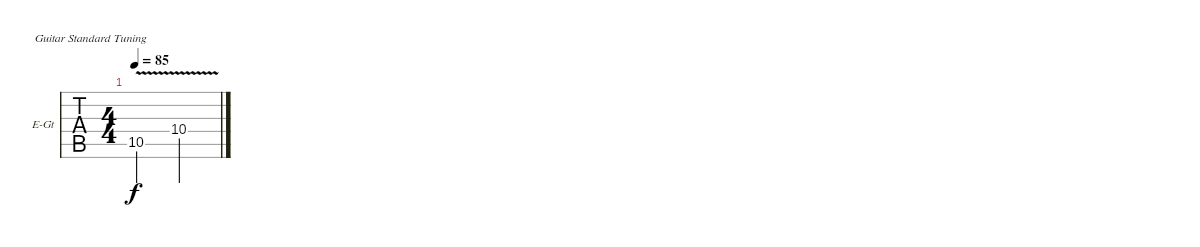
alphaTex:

\defaultSystemsLayout 4
\bracketExtendMode groupsimilarinstruments
\firstSystemTrackNameOrientation horizontal
\otherSystemsTrackNameOrientation horizontal
\track ("Electric Guitar" "E-Gt") {instrument distortionguitar}
\staff {tabs}
\tuning (E4 B3 G3 D3 A2 E2)
\ts (4 4)
\tempo 85
\clef g2
\ks c
10.5{v}.2{dy f} 10.4{v}.2
